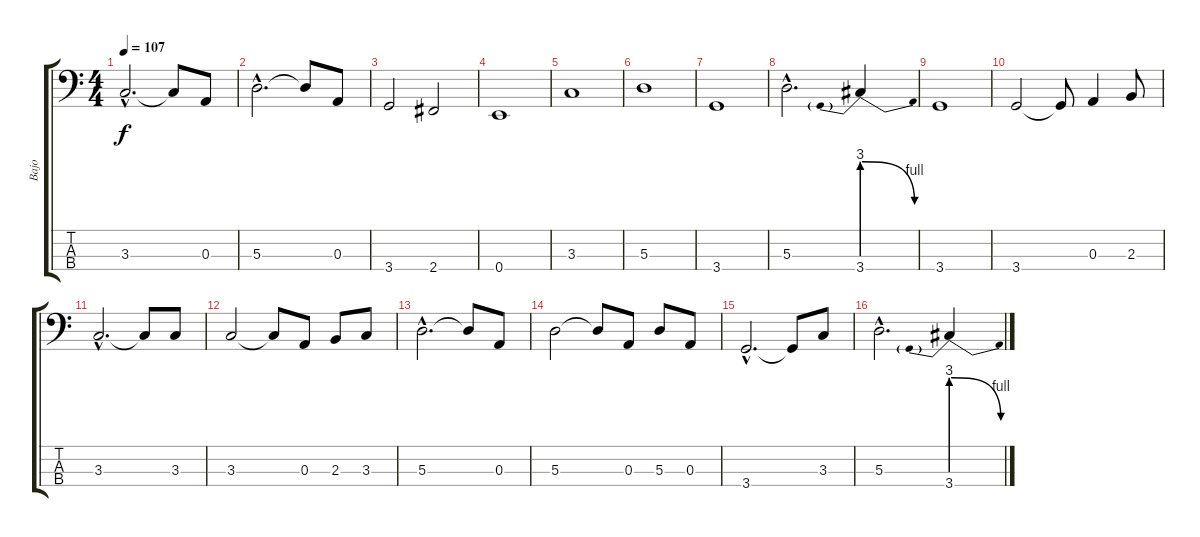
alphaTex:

\track ("Bajo" "Bajo") {instrument electricbassfinger}
\staff {score tabs}
\tuning (G2 D2 A1 E1) {hide}
\ts (4 4)
\tempo 107
\clef f4
\ks c
3.3{hac}.2{d dy f} 3.3{t}.8 0.3.8 |
5.3{hac}.2{d} 5.3{t}.8 0.3.8 |
3.4.2 2.4.2 |
0.4.1 |
3.3.1 |
5.3.1 |
3.4.1 |
5.3{hac}.2{d} 3.4{be (prebendrelease 0 12 60 4)}.4 |
3.4.1 |
3.4.2 3.4{t}.8 0.3.4 2.3.8 |
3.3{hac}.2{d} 3.3{t}.8 3.3.8 |
3.3.2 3.3{t}.8 0.3.8 2.3.8 3.3.8 |
5.3{hac}.2{d} 5.3{t}.8 0.3.8 |
5.3.2 5.3{t}.8 0.3.8 5.3.8 0.3.8 |
3.4{hac}.2{d} 3.4{t}.8 3.3.8 |
5.3{hac}.2{d} 3.4{be (prebendrelease 0 12 60 4)}.4
